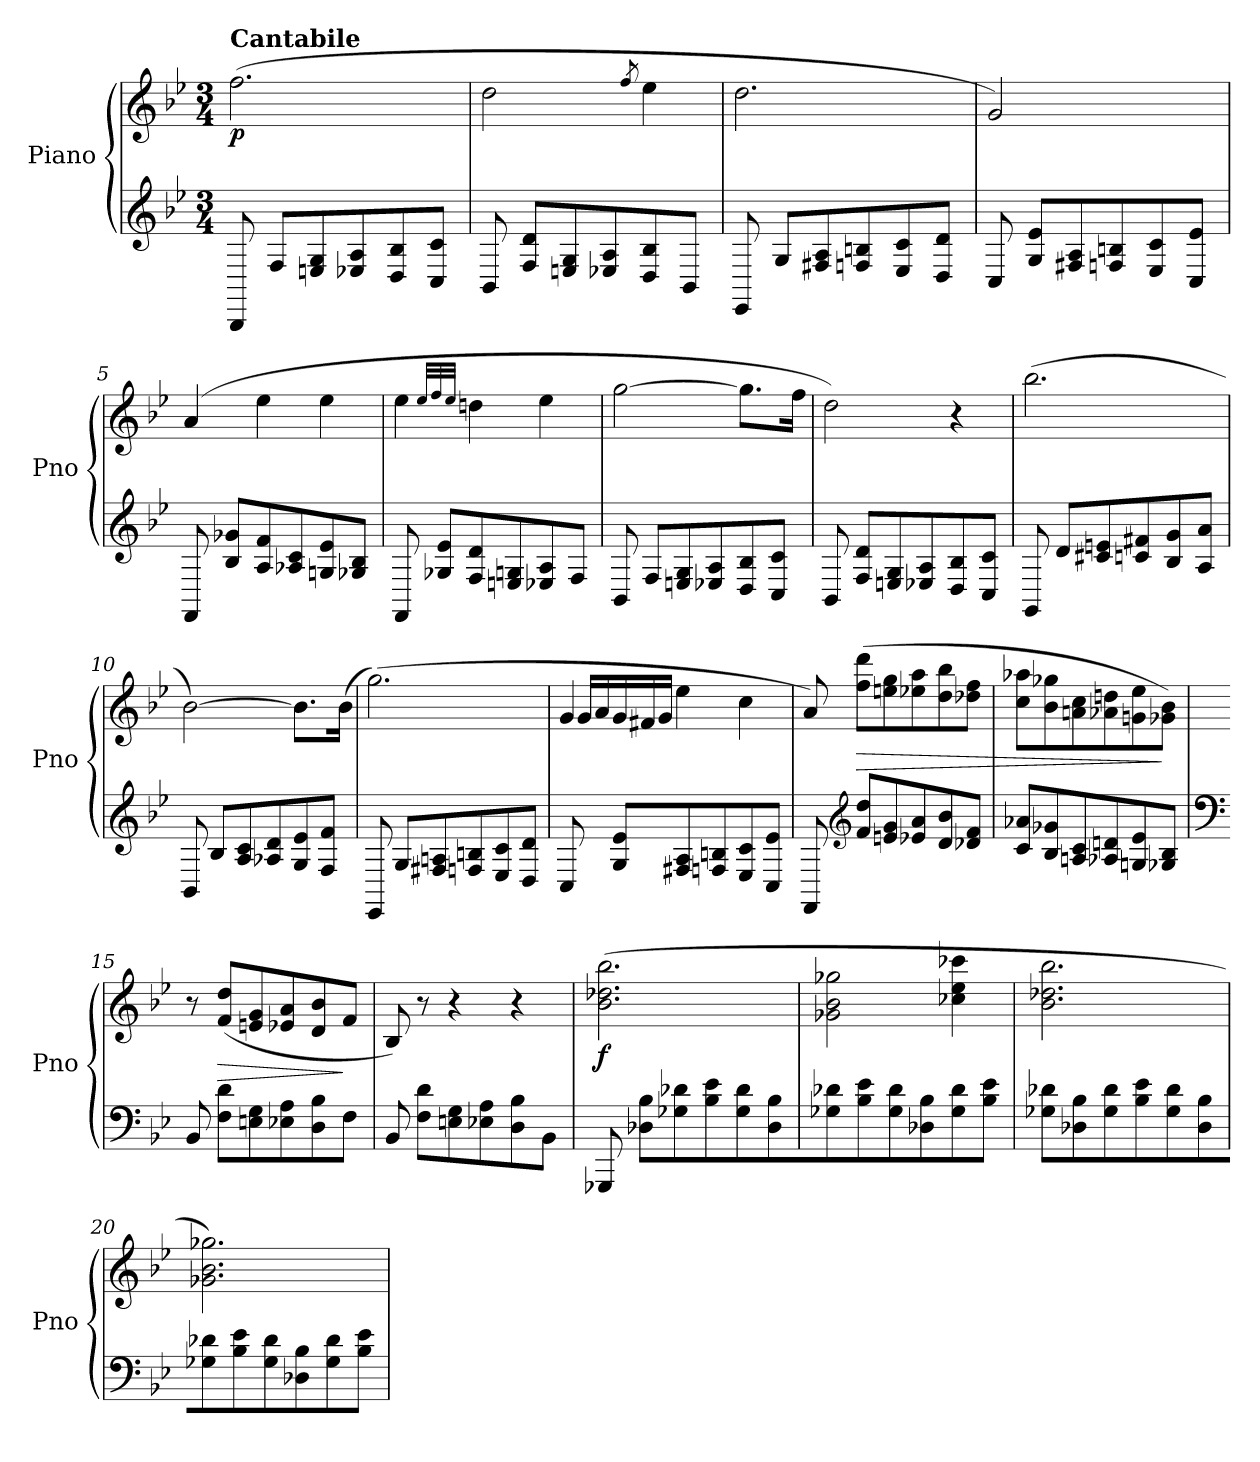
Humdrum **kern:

**kern	**kern	**dynam
*part1	*part1	*part1
*staff2	*staff1	*staff1/2
*I"Piano	*	*
*I'Pno	*	*
*clefG2	*clefG2	*
*k[b-e-]	*k[b-e-]	*
*M3/4	*M3/4	*
=1	=1	=1
!	!LO:TX:a:B:t=Cantabile	!
!	!	!LO:DY:b
8BBB-/	(2.ff\	p
8F/L	.	.
8En/ 8G/	.	.
8E-X/ 8A/	.	.
8D/ 8B-/	.	.
8C/ 8c/J	.	.
=2	=2	=2
8BB-/	2dd\	.
8F/ 8d/L	.	.
8En/ 8G/	.	.
8E-X/ 8A/	.	.
.	8qff/	.
8D/ 8B-/	4ee-\	.
8BB-/J	.	.
=3	=3	=3
8EE-/	2.dd\	.
8G/L	.	.
8F#X/ 8A/	.	.
8Fn/ 8Bn/	.	.
8E-/ 8c/	.	.
8D/ 8d/J	.	.
=4	=4	=4
8C/	2g/)	.
8G/ 8e-/L	.	.
8F#X/ 8A/	.	.
8Fn/ 8Bn/	.	.
8E-/ 8c/	4ryy	.
8C/ 8e-/J	.	.
!!LO:LB:g=z
=5	=5	=5
8FF/	(4a/	.
8B-/ 8g-X/L	.	.
8A/ 8f/	4ee-\	.
8A-X/ 8c/	.	.
8Gn/ 8e-/	4ee-\	.
8G-X/ 8B-/J	.	.
=6	=6	=6
8FF/	4ee-\	.
8G-X/ 8e-/L	.	.
.	32qee-/LLL	.
.	32qff/	.
.	32qee-/JJJ	.
8F/ 8d/	4ddn\	.
8En/ 8Gn/	.	.
8E-X/ 8A/	4ee-\	.
8F/J	.	.
=7	=7	=7
8BB-/	[2gg\	.
8F/L	.	.
8En/ 8G/	.	.
8E-X/ 8A/	.	.
8D/ 8B-/	8.gg\L]	.
8C/ 8c/J	.	.
.	16ff\Jk	.
=8	=8	=8
8BB-/	2dd\)	.
8F/ 8d/L	.	.
8En/ 8G/	.	.
8E-X/ 8A/	.	.
8D/ 8B-/	4r	.
8C/ 8c/J	.	.
!!LO:LB:g=z
=9	=9	=9
8GG/	(2.bb-\	.
8d/L	.	.
8c#X/ 8en/	.	.
8cn/ 8f#X/	.	.
8B-/ 8g/	.	.
8A/ 8a/J	.	.
=10	=10	=10
8BB-/	[2b-\)	.
8B-/L	.	.
8A/ 8c/	.	.
8A-X/ 8d/	.	.
8G/ 8e-/	8.b-\L]	.
8F/ 8f/J	.	.
.	(16b-\Jk	.
=11	=11	=11
8EE-/	(2.gg\)	.
8G/L	.	.
8F#X/ 8An/	.	.
8Fn/ 8Bn/	.	.
8E-/ 8c/	.	.
8D/ 8d/J	.	.
=12	=12	=12
*	*^	*
*	*	*Xtuplet	*
8C/	4g/	24ryy	.
.	.	24g/L	.
.	.	24a/	.
8G/ 8e-/L	.	24g/	.
.	.	24f#X/	.
.	.	24g/J	.
8F#X/ 8A/	4ee-\	6.ryy	.
8Fn/ 8Bn/	.	.	.
8E-/ 8c/	4cc\	4ryy	.
8C/ 8e-/J	.	.	.
*	*v	*v	*
!!LO:LB:g=z
=13	=13	=13
8FF/	8a/)	.
*clefG2	*	*
!	!	!LO:HP:b
8f/ 8dd/L	(8ff\ 8ddd\L	>
8en/ 8g/	8een\ 8gg\	.
8e-X/ 8a/	8ee-X\ 8aa\	.
8d/ 8b-/	8dd\ 8bb-\	.
8d-X/ 8f/J	8dd-X\ 8ff\J	.
=14	=14	=14
8c/ 8a-X/L	8cc\ 8aa-X\L	.
8B-/ 8g-X/	8b-\ 8gg-X\	.
8An/ 8c/	8an\ 8cc\	.
8A-X/ 8dn/	8a-X\ 8ddn\	.
8Gn/ 8e-/	8gn\ 8ee-\	.
8G-X/ 8B-/J	8g-X\ 8b-\J)	]
=15	=15	=15
*clefF4	*	*
8BB-/	8r	.
!	!	!LO:HP:b
8F\ 8d\L	(>8f/ 8dd/L	>
8En\ 8G\	8en/ 8g/	.
8E-X\ 8A\	8e-X/ 8a/	.
8D\ 8B-\	8d/ 8b-/	.
8F\J	8f/J	]
=16	=16	=16
!	!	!LO:DY:b
8BB-/	8B-/)	other-dynamics
8F\ 8d\L	8r	.
8En\ 8G\	4r	.
8E-X\ 8A\	.	.
8D\ 8B-\	4r	.
8BB-\J	.	.
=17	=17	=17
!	!	!LO:DY:b
8GGG-X/	(2.b-\ 2.dd-X\ 2.bb-\	f
8D-X\ 8B-\L	.	.
8G-X\ 8d-X\	.	.
8B-\ 8e-\	.	.
8G-\ 8d-\	.	.
8D-\ 8B-\	.	.
!!LO:LB:g=z
=18	=18	=18
8G-X\ 8d-X\	2g-X\ 2b-\ 2gg-X\	.
8B-\ 8e-\	.	.
8G-\ 8d-\	.	.
8D-X\ 8B-\	.	.
8G-\ 8d-\	4cc-X\ 4ee-\ 4ccc-X\	.
8B-\ 8e-\J	.	.
=19	=19	=19
8G-X\ 8d-X\L	2.b-\ 2.dd-X\ 2.bb-\	.
8D-X\ 8B-\	.	.
8G-\ 8d-\	.	.
8B-\ 8e-\	.	.
8G-\ 8d-\	.	.
8D-\ 8B-\	.	.
=20	=20	=20
8G-X\ 8d-X\	2.g-X\ 2.b-\ 2.gg-X\)	.
8B-\ 8e-\	.	.
8G-\ 8d-\	.	.
8D-X\ 8B-\	.	.
8G-\ 8d-\	.	.
8B-\ 8e-\J	.	.
=	=	=
*-	*-	*-
